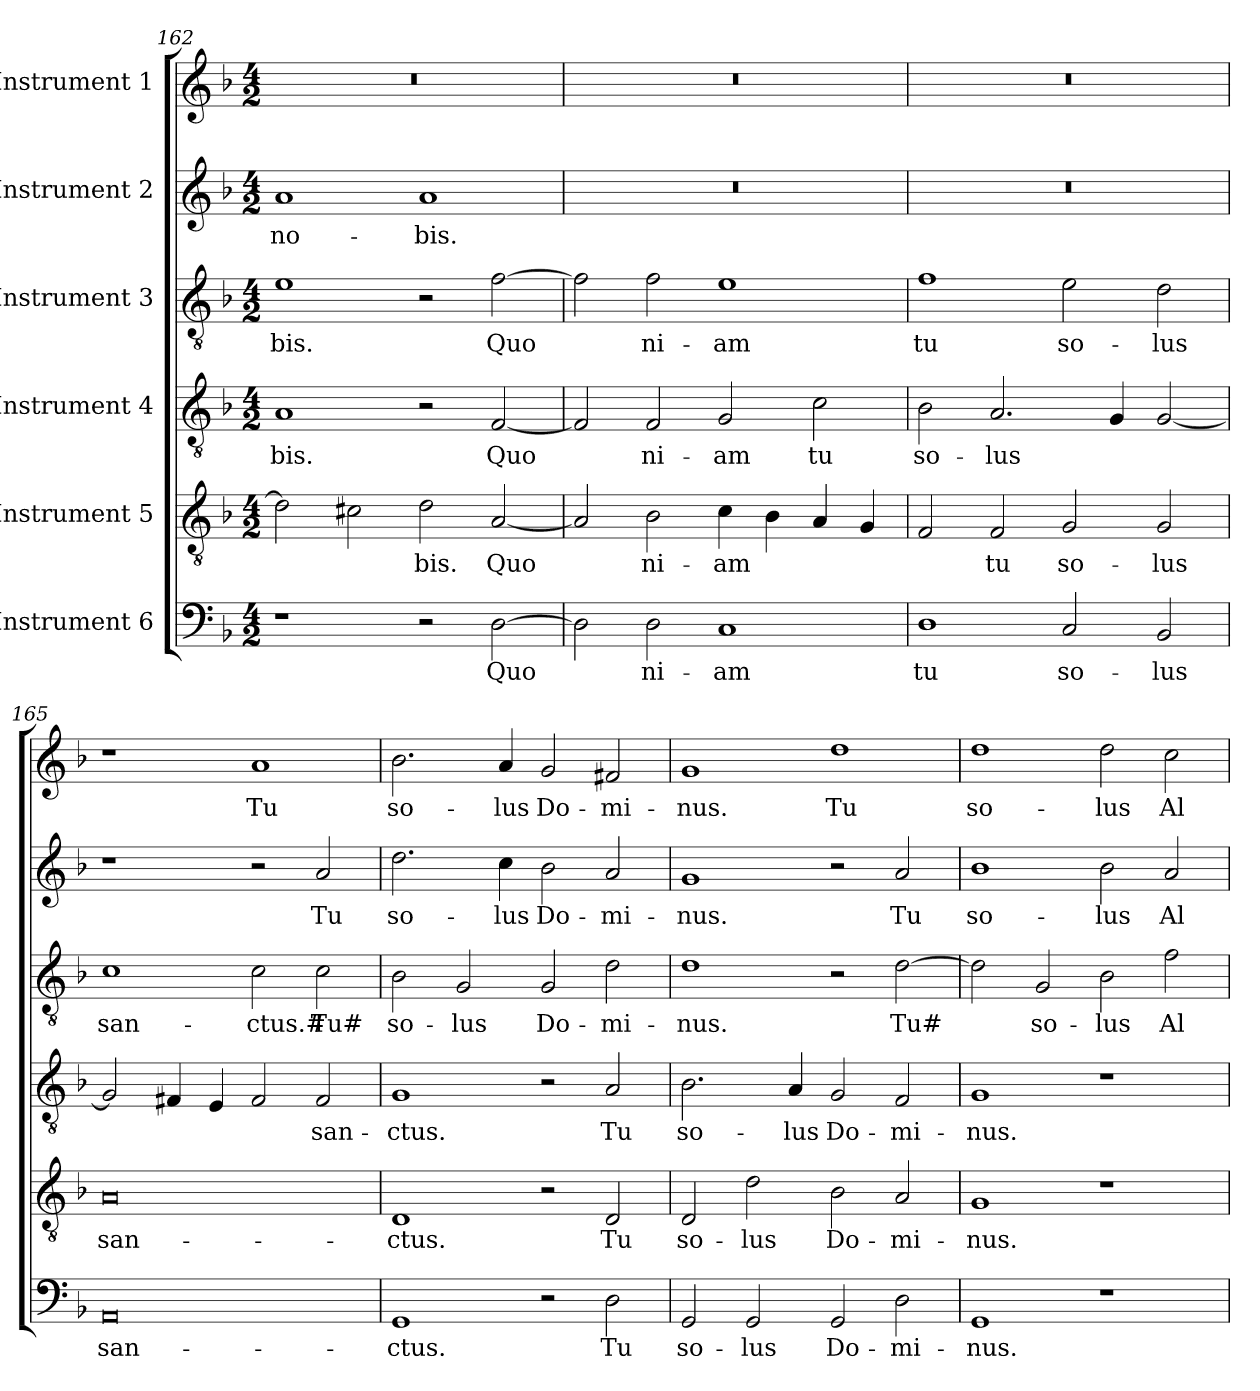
**kern	**text	**kern	**text	**kern	**text	**kern	**text	**kern	**text	**kern	**text
*part6	*part6	*part5	*part5	*part4	*part4	*part3	*part3	*part2	*part2	*part1	*part1
*staff6	*staff6	*staff5	*staff5	*staff4	*staff4	*staff3	*staff3	*staff2	*staff2	*staff1	*staff1
*I"Instrument 6	*	*I"Instrument 5	*	*I"Instrument 4	*	*I"Instrument 3	*	*I"Instrument 2	*	*I"Instrument 1	*
*clefF4	*	*clefGv2	*	*clefGv2	*	*clefGv2	*	*clefG2	*	*clefG2	*
*k[b-]	*	*k[b-]	*	*k[b-]	*	*k[b-]	*	*k[b-]	*	*k[b-]	*
*F:	*	*F:	*	*F:	*	*F:	*	*F:	*	*F:	*
*M4/2	*	*M4/2	*	*M4/2	*	*M4/2	*	*M4/2	*	*M4/2	*
=162	=162	=162	=162	=162	=162	=162	=162	=162	=162	=162	=162
!	!	!	!LO:LY:b:cj	!	!LO:LY:b:cj	!	!LO:LY:b:cj	!	!LO:LY:b:cj	!	!
1r	.	2d\]	--	1A	-bis.	1e	-bis.	1a	no-	0r	.
!	!	!	!LO:LY:b:cj	!	!	!	!	!	!	!	!
.	.	2c#\	--	.	.	.	.	.	.	.	.
!	!	!	!LO:LY:b:cj	!	!	!	!	!	!LO:LY:b:cj	!	!
2r	.	2d\	-bis.	2r	.	2r	.	1a	-bis.	.	.
!	!LO:LY:b:cj	!	!LO:LY:b:cj	!	!LO:LY:b:cj	!	!LO:LY:b:cj	!	!	!	!
[>2D\	Quo-	[<2A/	Quo-	[<2F/	Quo-	[>2f\	Quo-	.	.	.	.
=163	=163	=163	=163	=163	=163	=163	=163	=163	=163	=163	=163
!	!LO:LY:b:cj	!	!LO:LY:b:cj	!	!LO:LY:b:cj	!	!LO:LY:b:cj	!	!	!	!
2D\]	--	2A/]	--	2F/]	--	2f\]	--	0r	.	0r	.
!	!LO:LY:b:cj	!	!LO:LY:b:cj	!	!LO:LY:b:cj	!	!LO:LY:b:cj	!	!	!	!
2D\	-ni-	2B-\	-ni-	2F/	-ni-	2f\	-ni-	.	.	.	.
!	!LO:LY:b:cj	!	!LO:LY:b:cj	!	!LO:LY:b:cj	!	!LO:LY:b:cj	!	!	!	!
1C	-am	4c\	-am	2G/	-am	1e	-am	.	.	.	.
!	!	!	!LO:LY:b:cj	!	!	!	!	!	!	!	!
.	.	4B-\	.	.	.	.	.	.	.	.	.
!	!	!	!LO:LY:b:cj	!	!LO:LY:b:cj	!	!	!	!	!	!
.	.	4A/	.	2c\	tu	.	.	.	.	.	.
!	!	!	!LO:LY:b:cj	!	!	!	!	!	!	!	!
.	.	4G/	.	.	.	.	.	.	.	.	.
=164	=164	=164	=164	=164	=164	=164	=164	=164	=164	=164	=164
!	!LO:LY:b:cj	!	!LO:LY:b:cj	!	!LO:LY:b:cj	!	!LO:LY:b:cj	!	!	!	!
1D	tu	2F/	.	2B-\	so-	1f	tu	0r	.	0r	.
!	!	!	!LO:LY:b:cj	!	!LO:LY:b:cj	!	!	!	!	!	!
.	.	2F/	tu	2.A/	-lus	.	.	.	.	.	.
!	!LO:LY:b:cj	!	!LO:LY:b:cj	!	!	!	!LO:LY:b:cj	!	!	!	!
2C/	so-	2G/	so-	.	.	2e\	so-	.	.	.	.
!	!	!	!	!	!LO:LY:b:cj	!	!	!	!	!	!
.	.	.	.	4G/	.	.	.	.	.	.	.
!	!LO:LY:b:cj	!	!LO:LY:b:cj	!	!LO:LY:b:cj	!	!LO:LY:b:cj	!	!	!	!
2BB-/	-lus	2G/	-lus	[<2G/	.	2d\	-lus	.	.	.	.
!!LO:LB:g=z
=165	=165	=165	=165	=165	=165	=165	=165	=165	=165	=165	=165
!	!LO:LY:b:cj	!	!LO:LY:b:cj	!	!LO:LY:b:cj	!	!LO:LY:b:cj	!	!	!	!
0AA	san-	0A	san-	2G/]	.	1c	san-	1r	.	1r	.
!	!	!	!	!	!LO:LY:b:cj	!	!	!	!	!	!
.	.	.	.	4F#/	.	.	.	.	.	.	.
!	!	!	!	!	!LO:LY:b:cj	!	!	!	!	!	!
.	.	.	.	4E/	.	.	.	.	.	.	.
!	!	!	!	!	!LO:LY:b:cj	!	!LO:LY:b:cj	!	!	!	!LO:LY:b:cj
.	.	.	.	2F#/	.	2c\	-ctus.#	2r	.	1a	Tu
!	!	!	!	!	!LO:LY:b:cj	!	!LO:LY:b:cj	!	!LO:LY:b:cj	!	!
.	.	.	.	2F#/	san-	2c\	Tu#	2a/	Tu	.	.
=166	=166	=166	=166	=166	=166	=166	=166	=166	=166	=166	=166
!	!LO:LY:b:cj	!	!LO:LY:b:cj	!	!LO:LY:b:cj	!	!LO:LY:b:cj	!	!LO:LY:b:cj	!	!LO:LY:b:cj
1GG	-ctus.	1D	-ctus.	1G	-ctus.	2B-\	so-	2.dd\	so-	2.b-\	so-
!	!	!	!	!	!	!	!LO:LY:b:cj	!	!	!	!
.	.	.	.	.	.	2G/	-lus	.	.	.	.
!	!	!	!	!	!	!	!	!	!LO:LY:b:cj	!	!LO:LY:b:cj
.	.	.	.	.	.	.	.	4cc\	-lus	4a/	-lus
!	!	!	!	!	!	!	!LO:LY:b:cj	!	!LO:LY:b:cj	!	!LO:LY:b:cj
2r	.	2r	.	2r	.	2G/	Do-	2b-\	Do-	2g/	Do-
!	!LO:LY:b:cj	!	!LO:LY:b:cj	!	!LO:LY:b:cj	!	!LO:LY:b:cj	!	!LO:LY:b:cj	!	!LO:LY:b:cj
2D\	Tu	2D/	Tu	2A/	Tu	2d\	-mi-	2a/	-mi-	2f#X/	-mi-
=167	=167	=167	=167	=167	=167	=167	=167	=167	=167	=167	=167
!	!LO:LY:b:cj	!	!LO:LY:b:cj	!	!LO:LY:b:cj	!	!LO:LY:b:cj	!	!LO:LY:b:cj	!	!LO:LY:b:cj
2GG/	so-	2D/	so-	2.B-\	so-	1d	-nus.	1g	-nus.	1g	-nus.
!	!LO:LY:b:cj	!	!LO:LY:b:cj	!	!	!	!	!	!	!	!
2GG/	-lus	2d\	-lus	.	.	.	.	.	.	.	.
!	!	!	!	!	!LO:LY:b:cj	!	!	!	!	!	!
.	.	.	.	4A/	-lus	.	.	.	.	.	.
!	!LO:LY:b:cj	!	!LO:LY:b:cj	!	!LO:LY:b:cj	!	!	!	!	!	!LO:LY:b:cj
2GG/	Do-	2B-\	Do-	2G/	Do-	2r	.	2r	.	1dd	Tu
!	!LO:LY:b:cj	!	!LO:LY:b:cj	!	!LO:LY:b:cj	!	!LO:LY:b:cj	!	!LO:LY:b:cj	!	!
2D\	-mi-	2A/	-mi-	2F/	-mi-	[>2d\	Tu#	2a/	Tu	.	.
=168	=168	=168	=168	=168	=168	=168	=168	=168	=168	=168	=168
!	!LO:LY:b:cj	!	!LO:LY:b:cj	!	!LO:LY:b:cj	!	!LO:LY:b:cj	!	!LO:LY:b:cj	!	!LO:LY:b:cj
1GG	-nus.	1G	-nus.	1G	-nus.	2d\]	.	1b-	so-	1dd	so-
!	!	!	!	!	!	!	!LO:LY:b:cj	!	!	!	!
.	.	.	.	.	.	2G/	so-	.	.	.	.
!	!	!	!	!	!	!	!LO:LY:b:cj	!	!LO:LY:b:cj	!	!LO:LY:b:cj
1r	.	1r	.	1r	.	2B-\	-lus	2b-\	-lus	2dd\	-lus
!	!	!	!	!	!	!	!LO:LY:b:cj	!	!LO:LY:b:cj	!	!LO:LY:b:cj
.	.	.	.	.	.	2f\	Al-	2a/	Al-	2cc\	Al-
=	=	=	=	=	=	=	=	=	=	=	=
*-	*-	*-	*-	*-	*-	*-	*-	*-	*-	*-	*-
